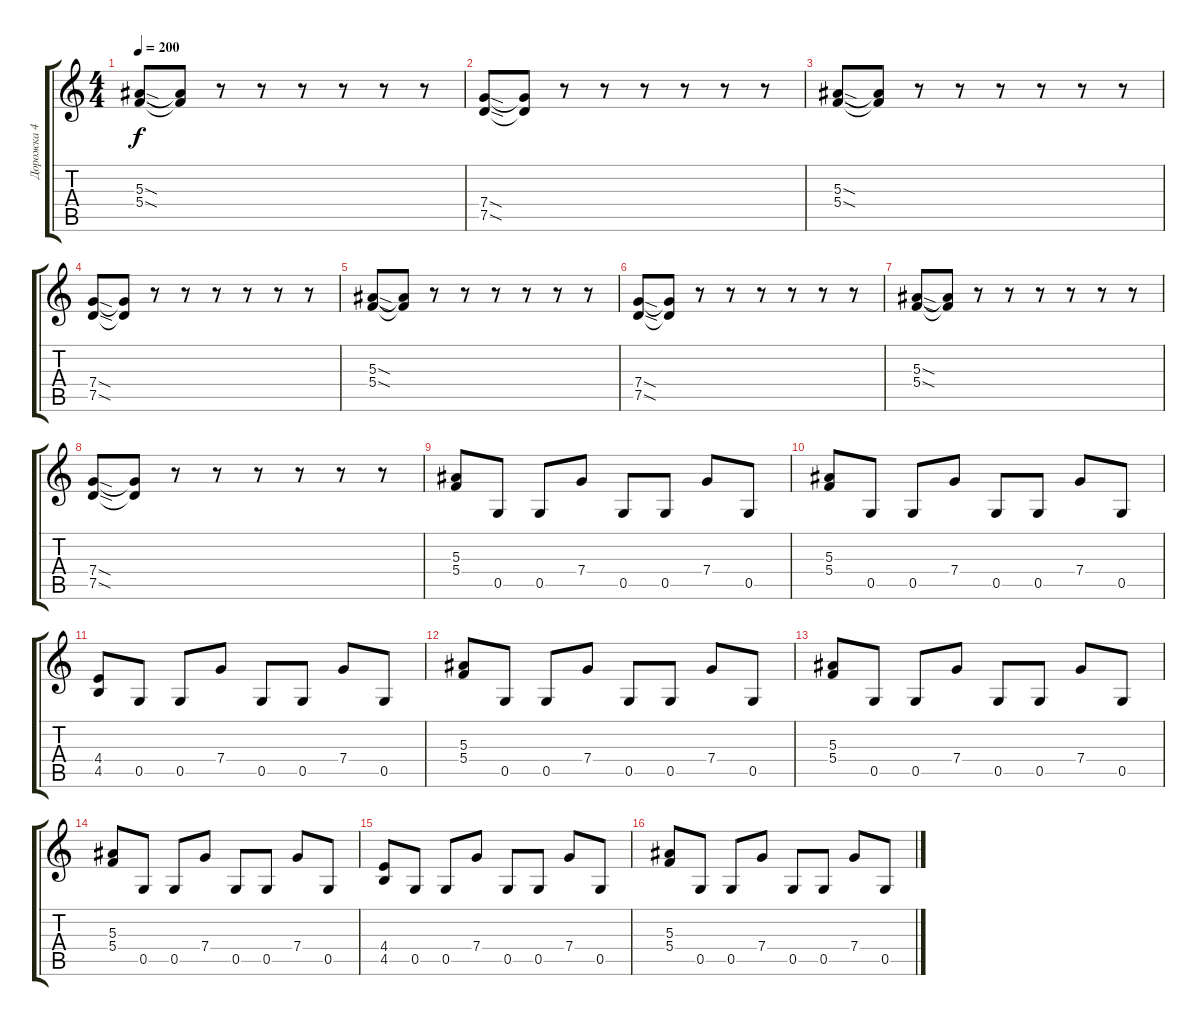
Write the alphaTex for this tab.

\track ("Дорожка 4" "Дорожка 4") {instrument distortionguitar}
\staff {score tabs}
\tuning (D4 A3 F3 C3 G2 D2) {hide}
\ts (4 4)
\tempo 200
\clef g2
\ks c
(5.3{sod} 5.4{sod}).8{dy f} (5.3{t} 5.4{t}).8 r.8 r.8 r.8 r.8 r.8 r.8 |
(7.4{sod} 7.5{sod}).8 (7.4{t} 7.5{t}).8 r.8 r.8 r.8 r.8 r.8 r.8 |
(5.3{sod} 5.4{sod}).8 (5.3{t} 5.4{t}).8 r.8 r.8 r.8 r.8 r.8 r.8 |
(7.4{sod} 7.5{sod}).8 (7.4{t} 7.5{t}).8 r.8 r.8 r.8 r.8 r.8 r.8 |
(5.3{sod} 5.4{sod}).8 (5.3{t} 5.4{t}).8 r.8 r.8 r.8 r.8 r.8 r.8 |
(7.4{sod} 7.5{sod}).8 (7.4{t} 7.5{t}).8 r.8 r.8 r.8 r.8 r.8 r.8 |
(5.3{sod} 5.4{sod}).8 (5.3{t} 5.4{t}).8 r.8 r.8 r.8 r.8 r.8 r.8 |
(7.4{sod} 7.5{sod}).8 (7.4{t} 7.5{t}).8 r.8 r.8 r.8 r.8 r.8 r.8 |
(5.3 5.4).8 0.5.8 0.5.8 7.4.8 0.5.8 0.5.8 7.4.8 0.5.8 |
(5.3 5.4).8 0.5.8 0.5.8 7.4.8 0.5.8 0.5.8 7.4.8 0.5.8 |
(4.4 4.5).8 0.5.8 0.5.8 7.4.8 0.5.8 0.5.8 7.4.8 0.5.8 |
(5.3 5.4).8 0.5.8 0.5.8 7.4.8 0.5.8 0.5.8 7.4.8 0.5.8 |
(5.3 5.4).8 0.5.8 0.5.8 7.4.8 0.5.8 0.5.8 7.4.8 0.5.8 |
(5.3 5.4).8 0.5.8 0.5.8 7.4.8 0.5.8 0.5.8 7.4.8 0.5.8 |
(4.4 4.5).8 0.5.8 0.5.8 7.4.8 0.5.8 0.5.8 7.4.8 0.5.8 |
(5.3 5.4).8 0.5.8 0.5.8 7.4.8 0.5.8 0.5.8 7.4.8 0.5.8
